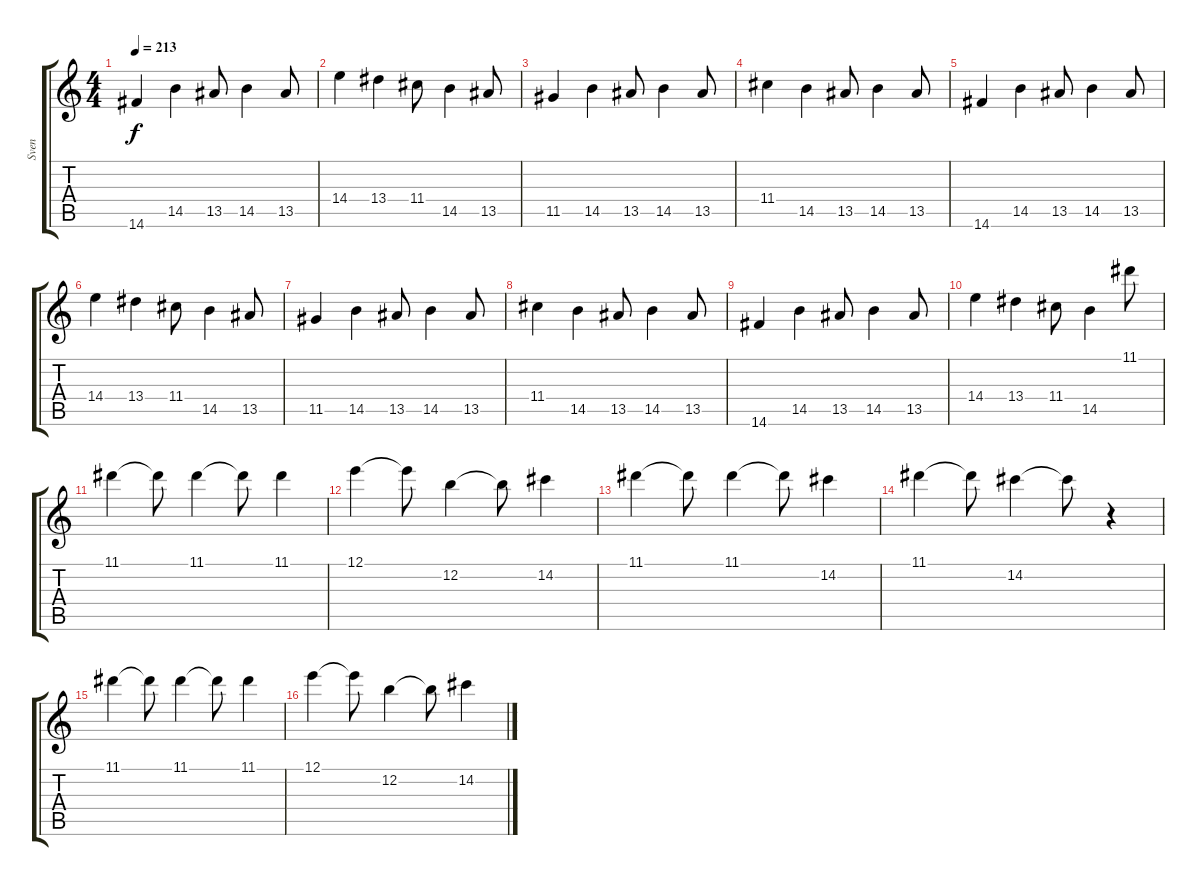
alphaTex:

\track ("Sven" "Sven") {instrument distortionguitar}
\staff {score tabs}
\tuning (E4 B3 G3 D3 A2 E2) {hide}
\ts (4 4)
\tempo 213
\clef g2
\ks c
14.6.4{dy f} 14.5.4 13.5.8 14.5.4 13.5.8 |
14.4.4 13.4.4 11.4.8 14.5.4 13.5.8 |
11.5.4 14.5.4 13.5.8 14.5.4 13.5.8 |
11.4.4 14.5.4 13.5.8 14.5.4 13.5.8 |
14.6.4 14.5.4 13.5.8 14.5.4 13.5.8 |
14.4.4 13.4.4 11.4.8 14.5.4 13.5.8 |
11.5.4 14.5.4 13.5.8 14.5.4 13.5.8 |
11.4.4 14.5.4 13.5.8 14.5.4 13.5.8 |
14.6.4 14.5.4 13.5.8 14.5.4 13.5.8 |
14.4.4 13.4.4 11.4.8 14.5.4 11.1.8 |
11.1.4 11.1{t}.8 11.1.4 11.1{t}.8 11.1.4 |
12.1.4 12.1{t}.8 12.2.4 12.2{t}.8 14.2.4 |
11.1.4 11.1{t}.8 11.1.4 11.1{t}.8 14.2.4 |
11.1.4 11.1{t}.8 14.2.4 14.2{t}.8 r.4 |
11.1.4 11.1{t}.8 11.1.4 11.1{t}.8 11.1.4 |
12.1.4 12.1{t}.8 12.2.4 12.2{t}.8 14.2.4
